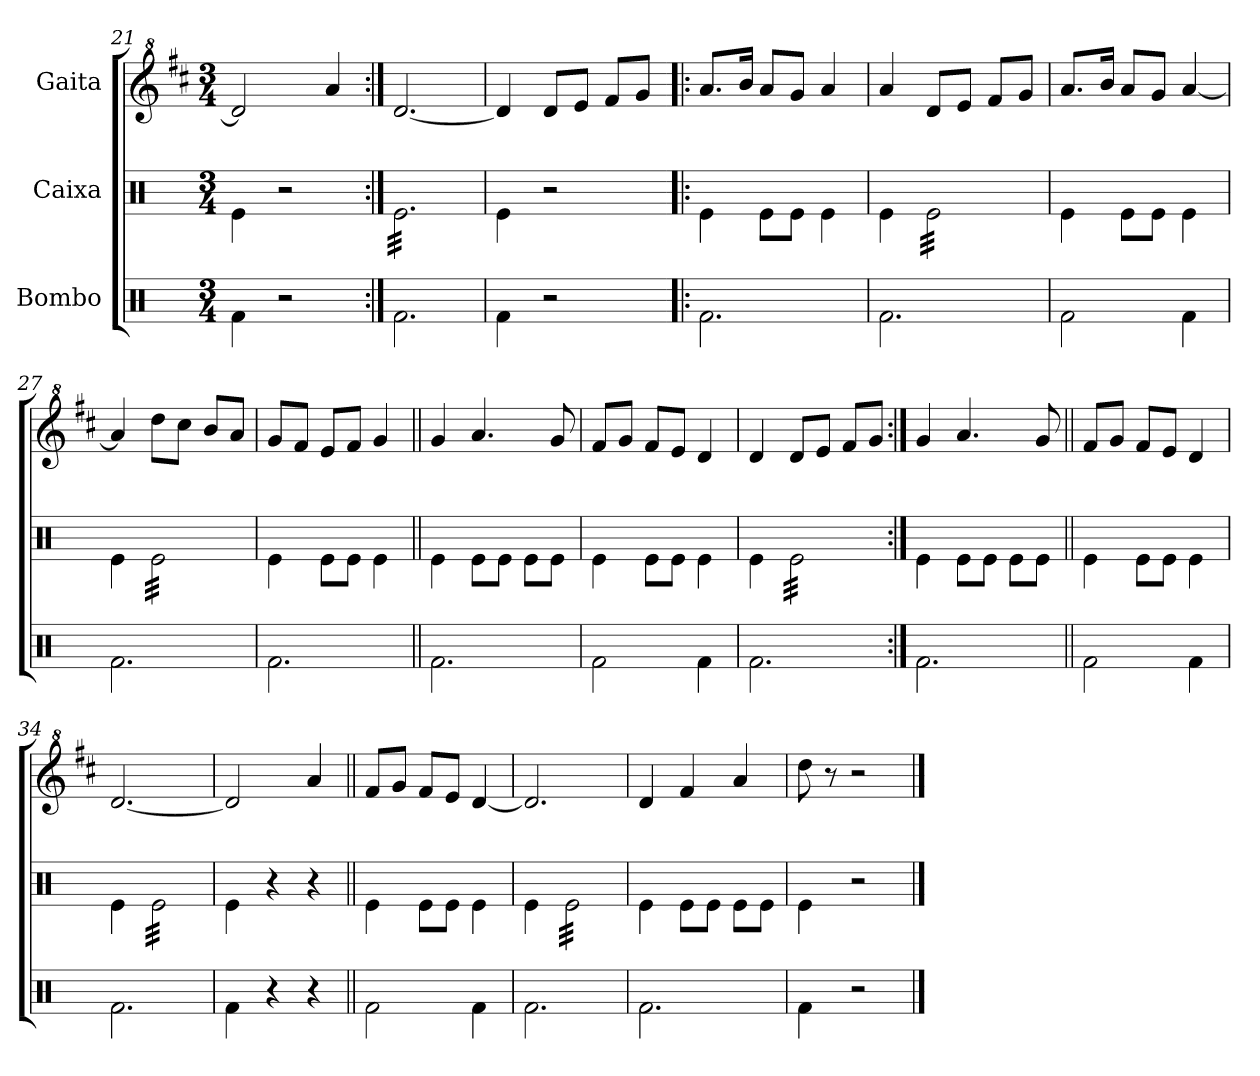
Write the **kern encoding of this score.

**kern	**kern	**kern
*part3	*part2	*part1
*staff3	*staff2	*staff1
*I"Bombo	*I"Caixa	*I"Gaita
*clefX	*clefX	*clefG^2
*	*	*ITrd1c2
*k[]	*k[]	*k[]
*M3/4	*M3/4	*M3/4
=21	=21	=21
4Rf\	4Re\	2cc/]
2r	2r	.
.	.	4gg/
=22:|!	=22:|!	=22:|!
*	*tremolo	*
2.Rf\	(>32Re\LLL	[2.cc/
.	(>32Re\	.
.	(>32Re\	.
.	(>32Re\	.
.	(>32Re\	.
.	(>32Re\	.
.	(>32Re\	.
.	(>32Re\	.
.	(>32Re\	.
.	(>32Re\	.
.	(>32Re\	.
.	(>32Re\	.
.	(>32Re\	.
.	(>32Re\	.
.	(>32Re\	.
.	(>32Re\	.
.	(>32Re\	.
.	(>32Re\	.
.	(>32Re\	.
.	(>32Re\	.
.	(>32Re\	.
.	(>32Re\	.
.	(>32Re\	.
.	32Re\JJJ	.
*	*Xtremolo	*
!!LO:LB:g=z
=23	=23	=23
4Rf\	4Re\)	4cc/]
2r	2r	8cc/L
.	.	8dd/J
.	.	8ee/L
.	.	8ff/J
=24!|:	=24!|:	=24!|:
2.Rf\	4Re\	8.gg/L
.	.	16aa/Jk
.	8Re\L	8gg/L
.	8Re\J	8ff/J
.	4Re\	4gg/
=25	=25	=25
2.Rf\	4Re\	4gg/
*	*tremolo	*
.	32Re\LLL	8cc/L
.	32Re\	.
.	32Re\	.
.	32Re\	.
.	32Re\	8dd/J
.	32Re\	.
.	32Re\	.
.	32Re\	.
.	32Re\	8ee/L
.	32Re\	.
.	32Re\	.
.	32Re\	.
.	32Re\	8ff/J
.	32Re\	.
.	32Re\	.
.	32Re\JJJ	.
*	*Xtremolo	*
=26	=26	=26
2Rf\	4Re\	8.gg/L
.	.	16aa/Jk
.	8Re\L	8gg/L
.	8Re\J	8ff/J
4Rf\	4Re\	[4gg/
=27	=27	=27
2.Rf\	4Re\	4gg/]
*	*tremolo	*
.	32Re\LLL	8ccc\L
.	32Re\	.
.	32Re\	.
.	32Re\	.
.	32Re\	8bb\J
.	32Re\	.
.	32Re\	.
.	32Re\	.
.	32Re\	8aa/L
.	32Re\	.
.	32Re\	.
.	32Re\	.
.	32Re\	8gg/J
.	32Re\	.
.	32Re\	.
.	32Re\JJJ	.
*	*Xtremolo	*
=28	=28	=28
2.Rf\	4Re\	8ff/L
.	.	8ee/J
.	8Re\L	8dd/L
.	8Re\J	8ee/J
.	4Re\	4ff/
=29||	=29||	=29||
2.Rf\	4Re\	4ff/
.	8Re\L	4.gg/
.	8Re\J	.
.	8Re\L	.
.	8Re\J	8ff/
=30	=30	=30
2Rf\	4Re\	8ee/L
.	.	8ff/J
.	8Re\L	8ee/L
.	8Re\J	8dd/J
4Rf\	4Re\	4cc/
!!LO:LB:g=z
=31	=31	=31
2.Rf\	4Re\	4cc/
*	*tremolo	*
.	32Re\LLL	8cc/L
.	32Re\	.
.	32Re\	.
.	32Re\	.
.	32Re\	8dd/J
.	32Re\	.
.	32Re\	.
.	32Re\	.
.	32Re\	8ee/L
.	32Re\	.
.	32Re\	.
.	32Re\	.
.	32Re\	8ff/J
.	32Re\	.
.	32Re\	.
.	32Re\JJJ	.
*	*Xtremolo	*
=32:|!	=32:|!	=32:|!
2.Rf\	4Re\	4ff/
.	8Re\L	4.gg/
.	8Re\J	.
.	8Re\L	.
.	8Re\J	8ff/
=33||	=33||	=33||
2Rf\	4Re\	8ee/L
.	.	8ff/J
.	8Re\L	8ee/L
.	8Re\J	8dd/J
4Rf\	4Re\	4cc/
=34	=34	=34
2.Rf\	4Re\	[2.cc/
*	*tremolo	*
.	32Re\LLL	.
.	32Re\	.
.	32Re\	.
.	32Re\	.
.	32Re\	.
.	32Re\	.
.	32Re\	.
.	32Re\	.
.	32Re\	.
.	32Re\	.
.	32Re\	.
.	32Re\	.
.	32Re\	.
.	32Re\	.
.	32Re\	.
.	32Re\JJJ	.
*	*Xtremolo	*
=35	=35	=35
4Rf\	4Re\	2cc/]
4r	4r	.
4r	4r	4gg/
=36||	=36||	=36||
2Rf\	4Re\	8ee/L
.	.	8ff/J
.	8Re\L	8ee/L
.	8Re\J	8dd/J
4Rf\	4Re\	[4cc/
=37	=37	=37
2.Rf\	4Re\	2.cc/]
*	*tremolo	*
.	32Re\LLL	.
.	32Re\	.
.	32Re\	.
.	32Re\	.
.	32Re\	.
.	32Re\	.
.	32Re\	.
.	32Re\	.
.	32Re\	.
.	32Re\	.
.	32Re\	.
.	32Re\	.
.	32Re\	.
.	32Re\	.
.	32Re\	.
.	32Re\JJJ	.
*	*Xtremolo	*
=38	=38	=38
2.Rf\	4Re\	4cc/
.	8Re\L	4ee/
.	8Re\J	.
.	8Re\L	4gg/
.	8Re\J	.
=39	=39	=39
4Rf\	4Re\	8ccc\
.	.	8r
2r	2r	2r
==	==	==
*-	*-	*-
